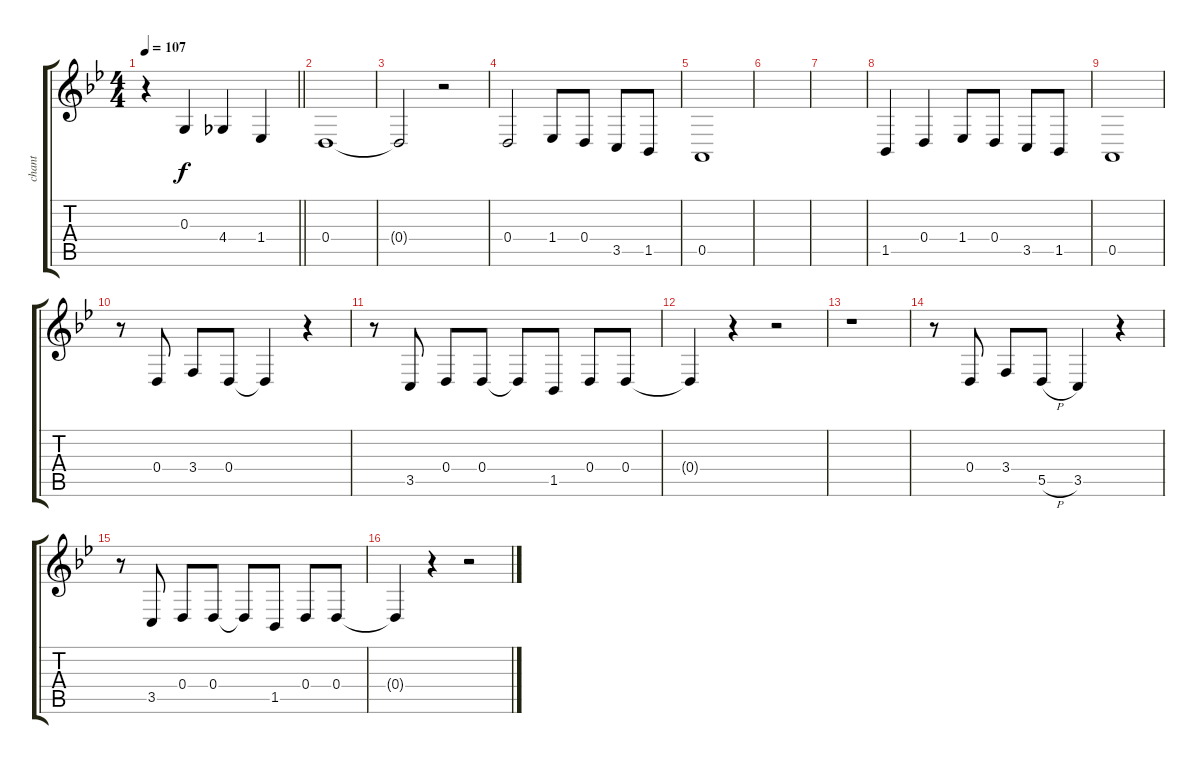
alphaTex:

\track ("chant" "chant") {instrument harpsichord}
\staff {score tabs}
\tuning (E4 B3 G3 D3 A2 E2) {hide}
\ts (4 4)
\tempo 107
\clef g2
\barLineRight lightlight
\ks bb
r.4{dy f instrument harpsichord} 0.3.4 4.4.4 1.4.4 |
0.4.1 |
0.4{t}.2 r.2 |
0.4.2 1.4.8 0.4.8 3.5.8 1.5.8 |
0.5.1 |
|
|
1.5.4 0.4.4 1.4.8 0.4.8 3.5.8 1.5.8 |
0.5.1 |
r.8 0.4.8 3.4.8 0.4.8 0.4{t}.4 r.4 |
r.8 3.5.8 0.4.8 0.4.8 0.4{t}.8 1.5.8 0.4.8 0.4.8 |
0.4{t}.4 r.4 r.2 |
r.1 |
r.8 0.4.8 3.4.8 5.5{h}.8 3.5.4 r.4 |
r.8 3.5.8 0.4.8 0.4.8 0.4{t}.8 1.5.8 0.4.8 0.4.8 |
0.4{t}.4 r.4 r.2
